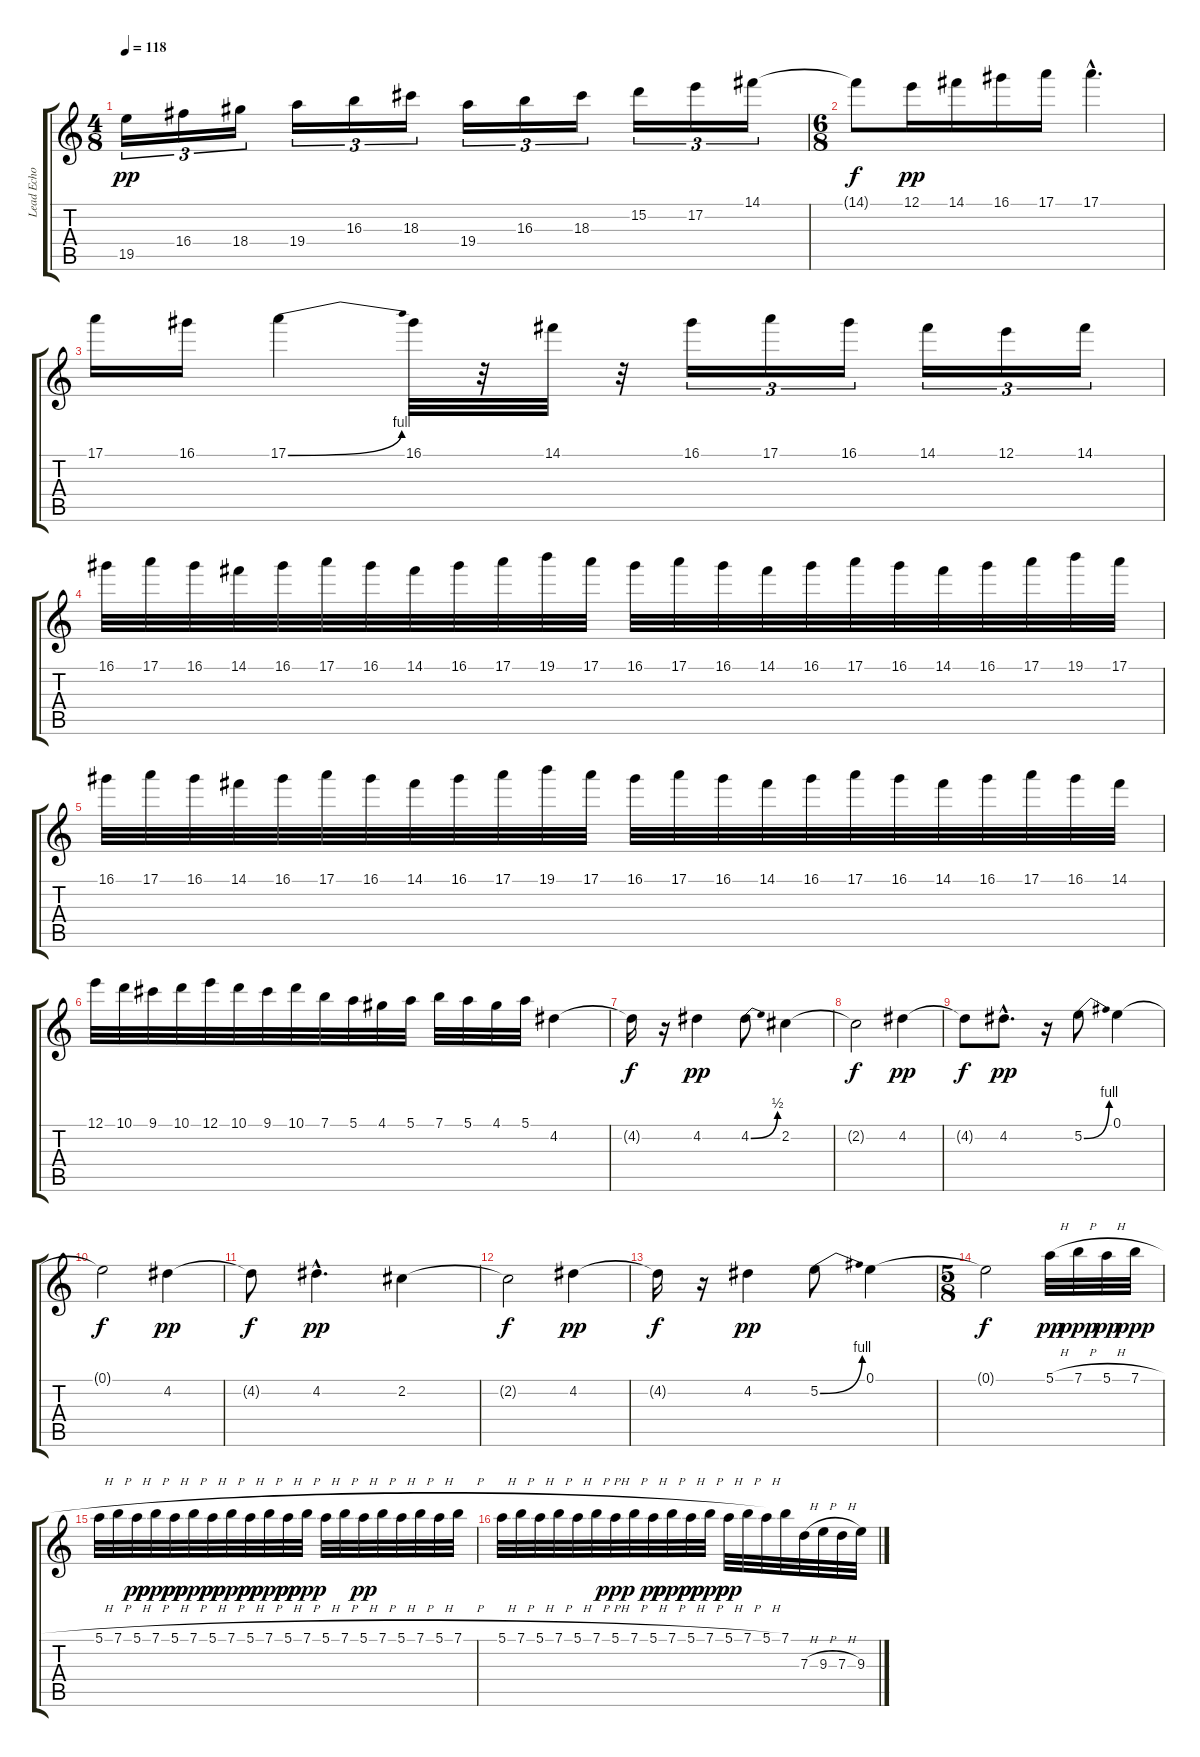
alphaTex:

\track ("Lead Echo 2" "Lead Echo ") {instrument distortionguitar}
\staff {score tabs}
\tuning (E4 B3 G3 D3 A2 E2) {hide}
\ts (4 8)
\tempo 118
\clef g2
\ks c
19.5.16{tu (3 2) dy pp} 16.4.16{tu (3 2)} 18.4.16{tu (3 2)} 19.4.16{tu (3 2)} 16.3.16{tu (3 2)} 18.3.16{tu (3 2)} 19.4.16{tu (3 2)} 16.3.16{tu (3 2)} 18.3.16{tu (3 2)} 15.2.16{tu (3 2)} 17.2.16{tu (3 2)} 14.1.16{tu (3 2)} |
\ts (6 8)
14.1{t}.8{dy f} 12.1.16{dy pp} 14.1.16 16.1.16 17.1.16 17.1{hac}.4{d} |
17.1.16 16.1.16 17.1{be (bend 0 0 60 4)}.4 16.1.32 r.32 14.1.32 r.32 16.1.16{tu (3 2)} 17.1.16{tu (3 2)} 16.1.16{tu (3 2)} 14.1.16{tu (3 2)} 12.1.16{tu (3 2)} 14.1.16{tu (3 2)} |
16.1.32 17.1.32 16.1.32 14.1.32 16.1.32 17.1.32 16.1.32 14.1.32 16.1.32 17.1.32 19.1.32 17.1.32 16.1.32 17.1.32 16.1.32 14.1.32 16.1.32 17.1.32 16.1.32 14.1.32 16.1.32 17.1.32 19.1.32 17.1.32 |
16.1.32 17.1.32 16.1.32 14.1.32 16.1.32 17.1.32 16.1.32 14.1.32 16.1.32 17.1.32 19.1.32 17.1.32 16.1.32 17.1.32 16.1.32 14.1.32 16.1.32 17.1.32 16.1.32 14.1.32 16.1.32 17.1.32 16.1.32 14.1.32 |
12.1.32 10.1.32 9.1.32 10.1.32 12.1.32 10.1.32 9.1.32 10.1.32 7.1.32 5.1.32 4.1.32 5.1.32 7.1.32 5.1.32 4.1.32 5.1.32 4.2.4 |
4.2{t}.16{dy f} r.16 4.2.4{dy pp} 4.2{be (bend 0 0 60 2)}.8 2.2.4 |
2.2{t}.2{dy f} 4.2.4{dy pp} |
4.2{t}.8{dy f} 4.2{hac}.8{d dy pp} r.16 5.2{be (bend 0 0 60 4)}.8 0.1.4 |
0.1{t}.2{dy f} 4.2.4{dy pp} |
4.2{t}.8{dy f} 4.2{hac}.4{d dy pp} 2.2.4 |
2.2{t}.2{dy f} 4.2.4{dy pp} |
4.2{t}.16{dy f} r.16 4.2.4{dy pp} 5.2{be (bend 0 0 60 4)}.8 0.1.4 |
\ts (5 8)
0.1{t}.2{dy f} 5.1{h}.32{dy pp} 7.1{h}.32{dy ppp} 5.1{h}.32{dy pp} 7.1{h}.32{dy ppp} |
5.1{h}.32 7.1{h}.32 5.1{h}.32{dy pp} 7.1{h}.32{dy ppp} 5.1{h}.32{dy pp} 7.1{h}.32{dy ppp} 5.1{h}.32{dy pp} 7.1{h}.32{dy ppp} 5.1{h}.32{dy pp} 7.1{h}.32{dy ppp} 5.1{h}.32{dy pp} 7.1{h}.32{dy ppp} 5.1{h}.32 7.1{h}.32 5.1{h}.32{dy pp} 7.1{h}.32 5.1{h}.32 7.1{h}.32 5.1{h}.32 7.1{h}.32 |
5.1{h}.32 7.1{h}.32 5.1{h}.32 7.1{h}.32 5.1{h}.32 7.1{h}.32 5.1{h}.32{dy ppp} 7.1{h}.32 5.1{h}.32{dy pp} 7.1{h}.32{dy ppp} 5.1{h}.32{dy pp} 7.1{h}.32{dy ppp} 5.1{h}.32{dy pp} 7.1{h}.32 5.1{h}.32 7.1.32 7.3{h}.32 9.3{h}.32 7.3{h}.32 9.3{h}.32
